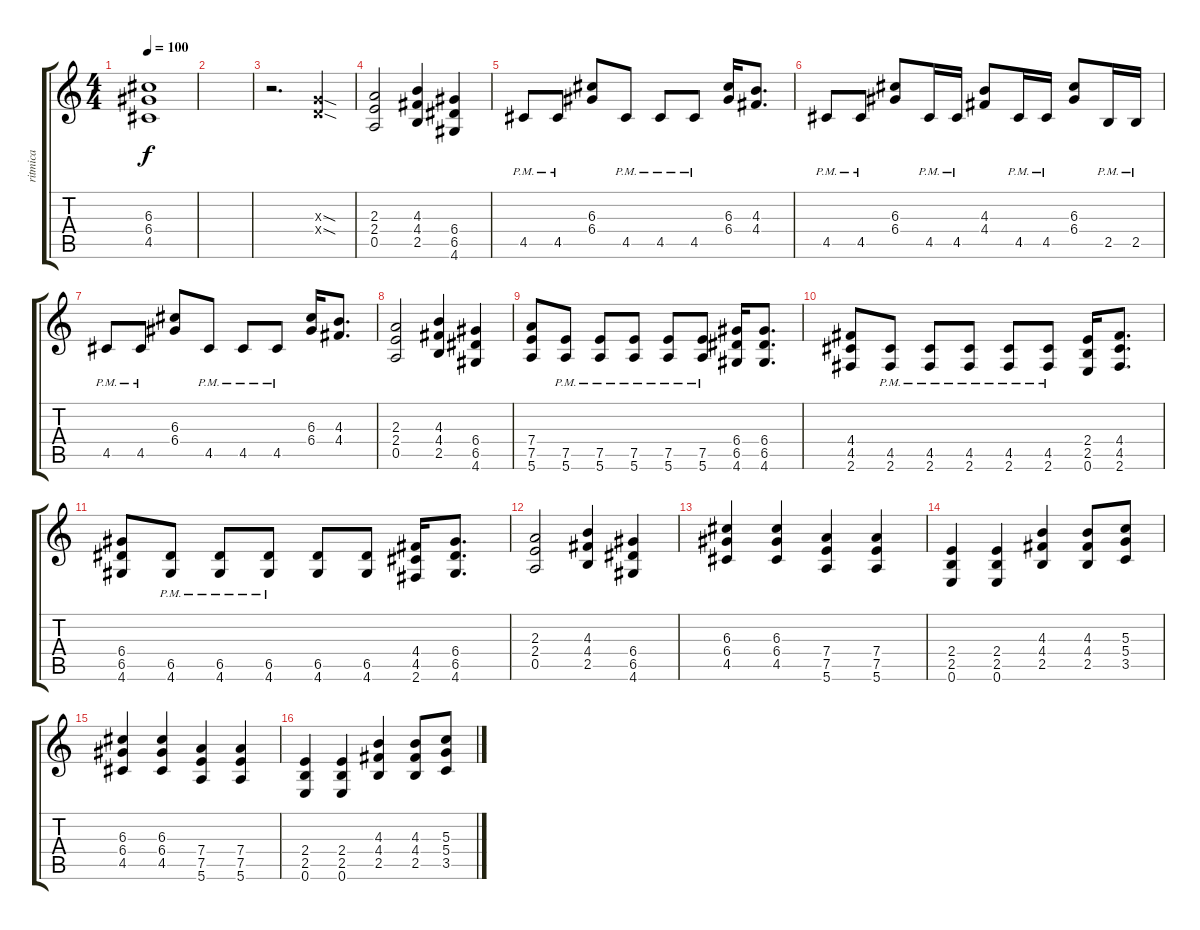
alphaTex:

\track ("ritmica" "ritmica") {instrument distortionguitar}
\staff {score tabs}
\tuning (E4 B3 G3 D3 A2 E2) {hide}
\ts (4 4)
\tempo 100
\clef g2
\ks c
(6.3 6.4 4.5).1{dy f} |
|
r.2{d} (0.3{sod x} 0.4{sod x}).4 |
(2.3 2.4 0.5).2 (4.3 4.4 2.5).4 (6.4 6.5 4.6).4 |
4.5{pm}.8 4.5{pm}.8 (6.3 6.4).8 4.5{pm}.8 4.5{pm}.8 4.5{pm}.8 (6.3 6.4).16 (4.3 4.4).8{d} |
4.5{pm}.8 4.5{pm}.8 (6.3 6.4).8 4.5{pm}.16 4.5{pm}.16 (4.3 4.4).8 4.5{pm}.16 4.5{pm}.16 (6.3 6.4).8 2.5{pm}.16 2.5{pm}.16 |
4.5{pm}.8 4.5{pm}.8 (6.3 6.4).8 4.5{pm}.8 4.5{pm}.8 4.5{pm}.8 (6.3 6.4).16 (4.3 4.4).8{d} |
(2.3 2.4 0.5).2 (4.3 4.4 2.5).4 (6.4 6.5 4.6).4 |
(7.4 7.5 5.6).8 (7.5{pm} 5.6{pm}).8 (7.5{pm} 5.6{pm}).8 (7.5{pm} 5.6{pm}).8 (7.5{pm} 5.6{pm}).8 (7.5{pm} 5.6{pm}).8 (6.4 6.5 4.6).16 (6.4 6.5 4.6).8{d} |
(4.4 4.5 2.6).8 (4.5{pm} 2.6{pm}).8 (4.5{pm} 2.6{pm}).8 (4.5{pm} 2.6{pm}).8 (4.5{pm} 2.6{pm}).8 (4.5{pm} 2.6{pm}).8 (2.4 2.5 0.6).16 (4.4 4.5 2.6).8{d} |
(6.4 6.5 4.6).8 (6.5{pm} 4.6{pm}).8 (6.5{pm} 4.6{pm}).8 (6.5{pm} 4.6{pm}).8 (6.5 4.6).8 (6.5 4.6).8 (4.4 4.5 2.6).16 (6.4 6.5 4.6).8{d} |
(2.3 2.4 0.5).2 (4.3 4.4 2.5).4 (6.4 6.5 4.6).4 |
(6.3 6.4 4.5).4 (6.3 6.4 4.5).4 (7.4 7.5 5.6).4 (7.4 7.5 5.6).4 |
(2.4 2.5 0.6).4 (2.4 2.5 0.6).4 (4.3 4.4 2.5).4 (4.3 4.4 2.5).8 (5.3 5.4 3.5).8 |
(6.3 6.4 4.5).4 (6.3 6.4 4.5).4 (7.4 7.5 5.6).4 (7.4 7.5 5.6).4 |
(2.4 2.5 0.6).4 (2.4 2.5 0.6).4 (4.3 4.4 2.5).4 (4.3 4.4 2.5).8 (5.3 5.4 3.5).8
